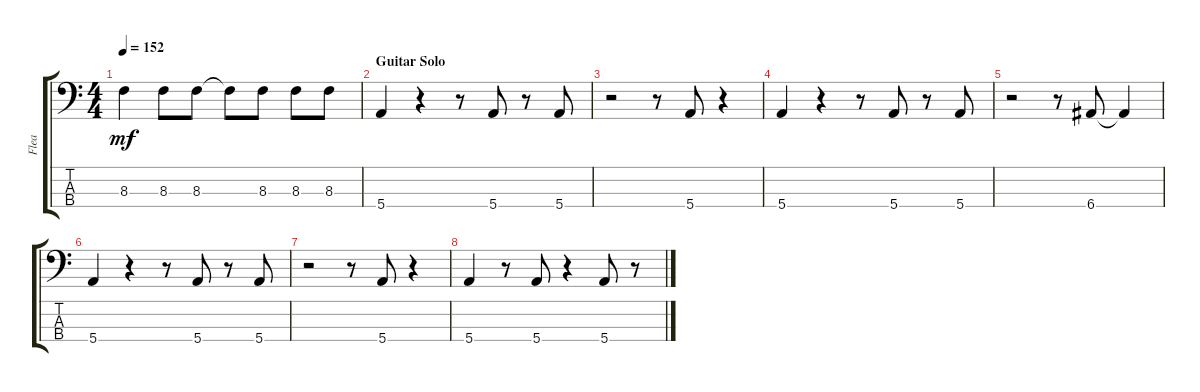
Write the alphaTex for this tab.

\track ("Flea" "Flea") {instrument electricbassfinger}
\staff {score tabs}
\tuning (G2 D2 A1 E1) {hide}
\ts (4 4)
\tempo 152
\clef f4
\ks c
8.3.4{dy mf} 8.3.8 8.3.8 8.3{t}.8 8.3.8 8.3.8 8.3.8 |
\section ("" "Guitar Solo")
5.4.4 r.4 r.8 5.4.8 r.8 5.4.8 |
r.2 r.8 5.4.8 r.4 |
5.4.4 r.4 r.8 5.4.8 r.8 5.4.8 |
r.2 r.8 6.4.8 6.4{t}.4 |
5.4.4 r.4 r.8 5.4.8 r.8 5.4.8 |
r.2 r.8 5.4.8 r.4 |
5.4.4 r.8 5.4.8 r.4 5.4.8 r.8
